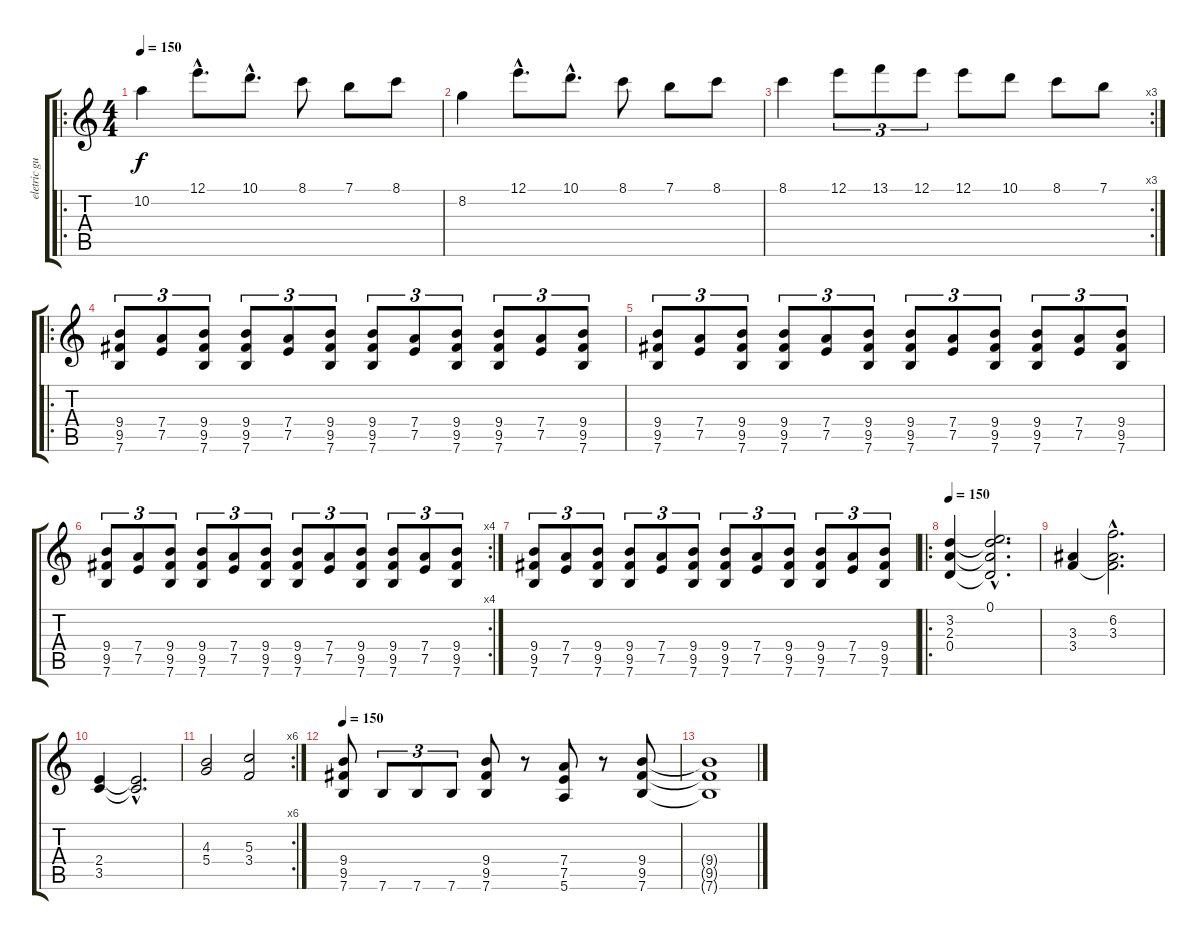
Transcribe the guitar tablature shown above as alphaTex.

\track ("eletric guitar" "eletric gu") {instrument distortionguitar}
\staff {score tabs}
\tuning (E4 B3 G3 D3 A2 E2) {hide}
\ro
\ts (4 4)
\tempo 150
\clef g2
\ks c
10.2.4{dy f} 12.1{hac}.8{d} 10.1{hac}.8{d} 8.1.8 7.1.8 8.1.8 |
8.2.4 12.1{hac}.8{d} 10.1{hac}.8{d} 8.1.8 7.1.8 8.1.8 |
\rc 3
8.1.4 12.1.8{tu (3 2)} 13.1.8{tu (3 2)} 12.1.8{tu (3 2)} 12.1.8 10.1.8 8.1.8 7.1.8 |
\ro
(9.4 9.5 7.6).8{tu (3 2)} (7.4 7.5).8{tu (3 2)} (9.4 9.5 7.6).8{tu (3 2)} (9.4 9.5 7.6).8{tu (3 2)} (7.4 7.5).8{tu (3 2)} (9.4 9.5 7.6).8{tu (3 2)} (9.4 9.5 7.6).8{tu (3 2)} (7.4 7.5).8{tu (3 2)} (9.4 9.5 7.6).8{tu (3 2)} (9.4 9.5 7.6).8{tu (3 2)} (7.4 7.5).8{tu (3 2)} (9.4 9.5 7.6).8{tu (3 2)} |
(9.4 9.5 7.6).8{tu (3 2)} (7.4 7.5).8{tu (3 2)} (9.4 9.5 7.6).8{tu (3 2)} (9.4 9.5 7.6).8{tu (3 2)} (7.4 7.5).8{tu (3 2)} (9.4 9.5 7.6).8{tu (3 2)} (9.4 9.5 7.6).8{tu (3 2)} (7.4 7.5).8{tu (3 2)} (9.4 9.5 7.6).8{tu (3 2)} (9.4 9.5 7.6).8{tu (3 2)} (7.4 7.5).8{tu (3 2)} (9.4 9.5 7.6).8{tu (3 2)} |
\rc 4
(9.4 9.5 7.6).8{tu (3 2)} (7.4 7.5).8{tu (3 2)} (9.4 9.5 7.6).8{tu (3 2)} (9.4 9.5 7.6).8{tu (3 2)} (7.4 7.5).8{tu (3 2)} (9.4 9.5 7.6).8{tu (3 2)} (9.4 9.5 7.6).8{tu (3 2)} (7.4 7.5).8{tu (3 2)} (9.4 9.5 7.6).8{tu (3 2)} (9.4 9.5 7.6).8{tu (3 2)} (7.4 7.5).8{tu (3 2)} (9.4 9.5 7.6).8{tu (3 2)} |
(9.4 9.5 7.6).8{tu (3 2)} (7.4 7.5).8{tu (3 2)} (9.4 9.5 7.6).8{tu (3 2)} (9.4 9.5 7.6).8{tu (3 2)} (7.4 7.5).8{tu (3 2)} (9.4 9.5 7.6).8{tu (3 2)} (9.4 9.5 7.6).8{tu (3 2)} (7.4 7.5).8{tu (3 2)} (9.4 9.5 7.6).8{tu (3 2)} (9.4 9.5 7.6).8{tu (3 2)} (7.4 7.5).8{tu (3 2)} (9.4 9.5 7.6).8{tu (3 2)} |
\ro
\tempo 150
(3.2 2.3 0.4).4 (0.1{hac} 3.2{hac t} 2.3{hac t} 0.4{hac t}).2{d} |
(3.3 3.4).4 (6.2{hac} 3.3{hac} 3.4{hac t}).2{d} |
(2.4 3.5).4 (2.4{hac t} 3.5{hac t}).2{d} |
\rc 6
(4.3 5.4).2 (5.3 3.4).2 |
\tempo 150
(9.4 9.5 7.6).8 7.6.8{tu (3 2)} 7.6.8{tu (3 2)} 7.6.8{tu (3 2)} (9.4 9.5 7.6).8 r.8 (7.4 7.5 5.6).8 r.8 (9.4 9.5 7.6).8 |
(9.4{t} 9.5{t} 7.6{t}).1
